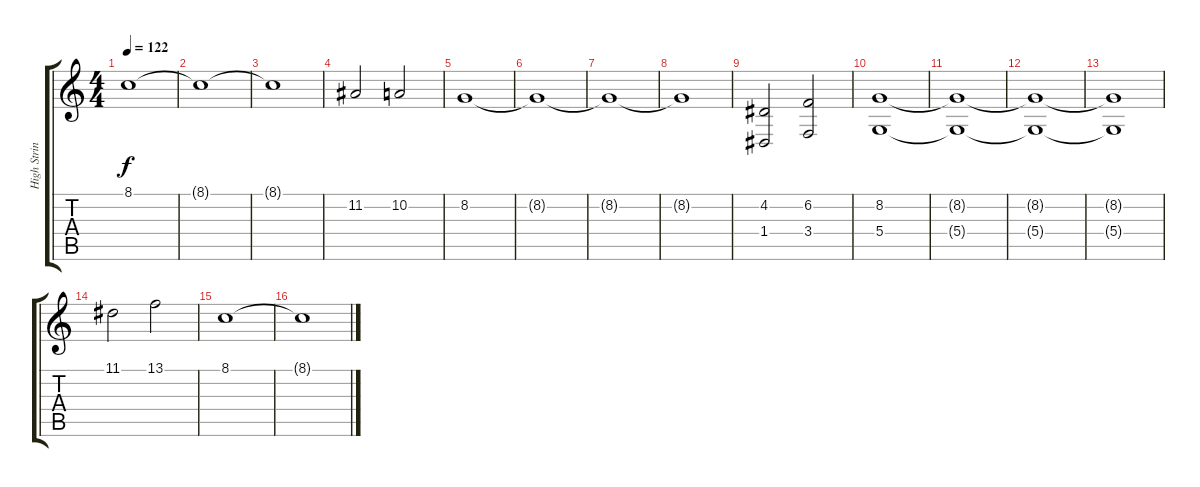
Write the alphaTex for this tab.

\track ("High Strings" "High Strin") {instrument synthstrings1}
\staff {score tabs}
\tuning (E4 B3 G3 D3 A2 E2) {hide}
\ts (4 4)
\tempo 122
\clef g2
\ks c
8.1{t}.1{dy f} |
8.1{t}.1 |
8.1{t}.1 |
11.2.2 10.2.2 |
8.2.1 |
8.2{t}.1 |
8.2{t}.1 |
8.2{t}.1 |
(4.2 1.4).2 (6.2 3.4).2 |
(8.2 5.4).1 |
(8.2{t} 5.4{t}).1 |
(8.2{t} 5.4{t}).1 |
(8.2{t} 5.4{t}).1 |
11.1.2 13.1.2 |
8.1.1 |
8.1{t}.1
